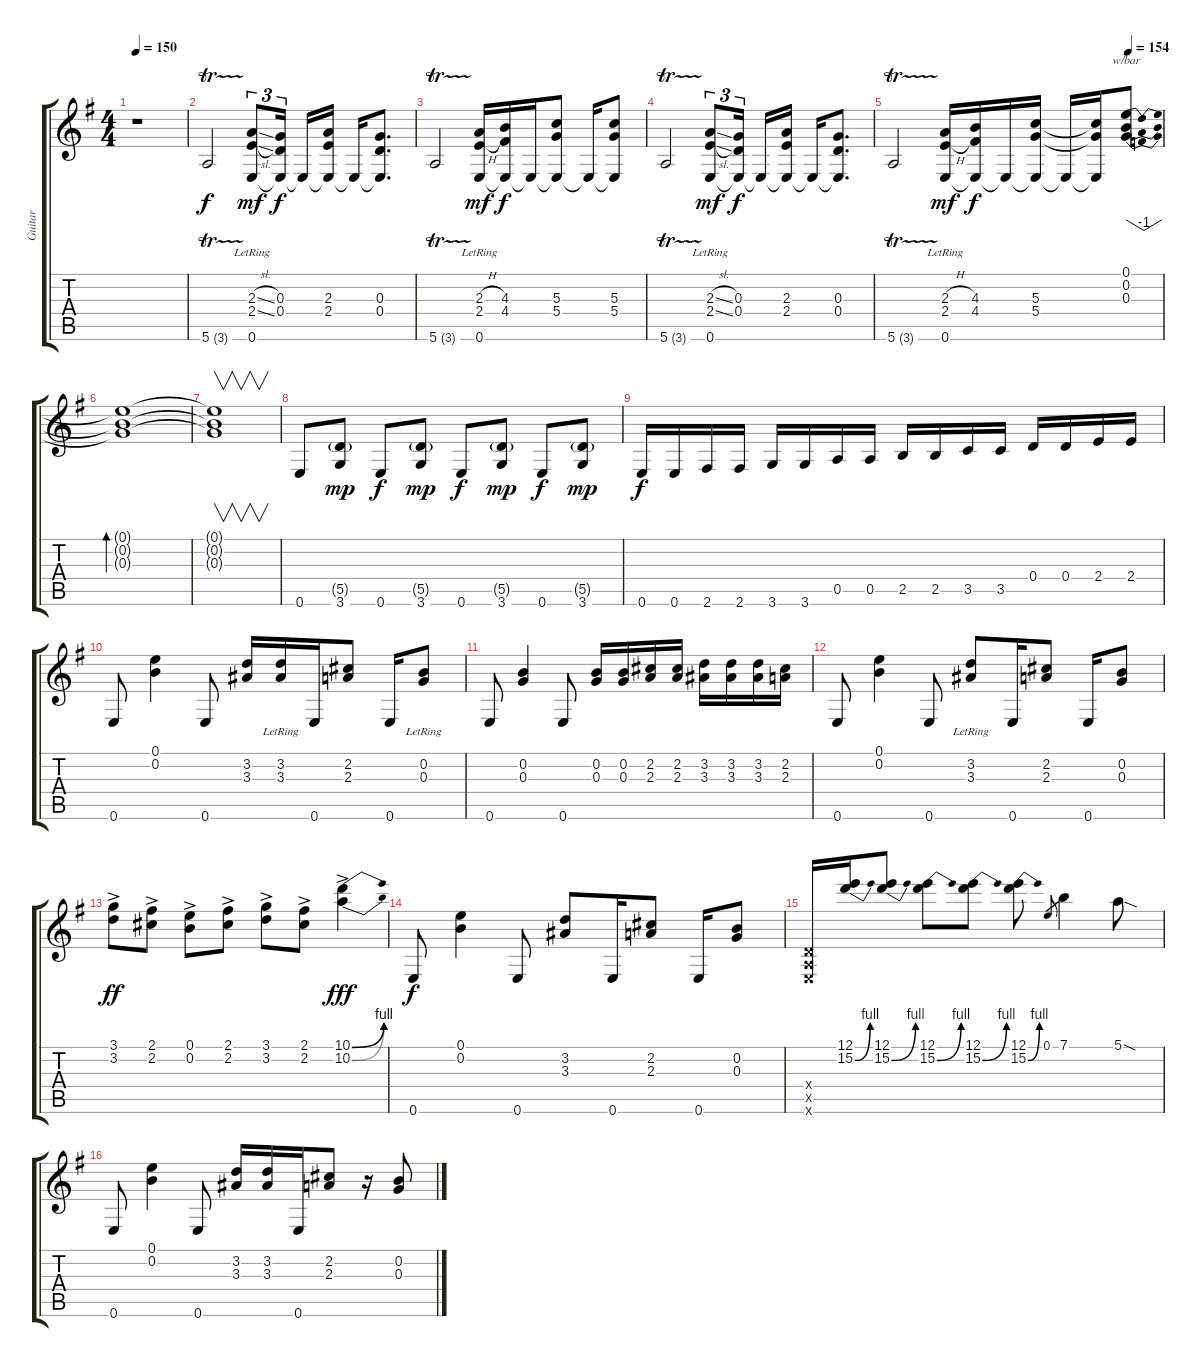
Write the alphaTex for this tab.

\track ("Guitar" "Guitar") {instrument overdrivenguitar}
\staff {score tabs}
\tuning (E4 B3 G3 D3 A2 E2) {hide}
\ts (4 4)
\tempo 150
\clef g2
\ks eminor
r.1{dy f instrument overdrivenguitar} |
5.6{tr (3 16)}.2 (2.3{sl} 2.4{sl} 0.6{lr}).8{tu (3 2) dy mf} (0.3 0.4 0.6{t}).16{tu (3 2) dy f} 0.6{t}.16 (2.3 2.4 0.6{t}).16 0.6{t}.16 (0.3 0.4 0.6{t}).8{d} |
5.6{tr (3 16)}.2 (2.3{h} 2.4{h} 0.6{lr}).16{dy mf} (4.3 4.4 0.6{t}).16{dy f} 0.6{t}.16 (5.3 5.4 0.6{t}).8 0.6{t}.16 (5.3 5.4 0.6{t}).8 |
5.6{tr (3 16)}.2 (2.3{sl} 2.4{sl} 0.6{lr}).8{tu (3 2) dy mf} (0.3 0.4 0.6{t}).16{tu (3 2) dy f} 0.6{t}.16 (2.3 2.4 0.6{t}).16 0.6{t}.16 (0.3 0.4 0.6{t}).8{d} |
\tempo (154 0.875)
5.6{tr (3 16)}.2 (2.3{h} 2.4{h} 0.6{lr}).16{dy mf} (4.3 4.4 0.6{t}).16{dy f} 0.6{t}.16 (5.3 5.4 0.6{t}).16 0.6{t}.16 (5.3{t} 5.4{t} 0.6{t}).16 (0.1 0.2 0.3).8{tbe (dip default 0 0 30 -4 45 -4 60 0)} |
(0.1{t} 0.2{t} 0.3{t}).1{bd 120} |
(0.1{t} 0.2{t} 0.3{t}).1{v} |
0.6.8 (5.5{g} 3.6).8{dy mp} 0.6.8{dy f} (5.5{g} 3.6).8{dy mp} 0.6.8{dy f} (5.5{g} 3.6).8{dy mp} 0.6.8{dy f} (5.5{g} 3.6).8{dy mp} |
0.6.16{dy f} 0.6.16 2.6.16 2.6.16 3.6.16 3.6.16 0.5.16 0.5.16 2.5.16 2.5.16 3.5.16 3.5.16 0.4.16 0.4.16 2.4.16 2.4.16 |
0.6.8 (0.1 0.2).4 0.6.8 (3.2 3.3).16 (3.2{lr} 3.3{lr}).16 0.6.16 (2.2 2.3).8 0.6.16 (0.2{lr} 0.3{lr}).8 |
0.6.8 (0.2 0.3).4 0.6.8 (0.2 0.3).16 (0.2 0.3).16 (2.2 2.3).16 (2.2 2.3).16 (3.2 3.3).16 (3.2 3.3).16 (3.2 3.3).16 (2.2 2.3).16 |
0.6.8 (0.1 0.2).4 0.6.8 (3.2{lr} 3.3{lr}).8 0.6.16 (2.2 2.3).8 0.6.16 (0.2 0.3).8 |
(3.1{ac} 3.2).8{dy ff} (2.1{ac} 2.2).8 (0.1{ac} 0.2).8 (2.1{ac} 2.2).8 (3.1{ac} 3.2).8 (2.1{ac} 2.2).8 (10.1{be (bend 0 0 60 4) ac} 10.2{be (bend 0 0 60 4)}).4{dy fff} |
0.6.8{dy f} (0.1 0.2).4 0.6.8 (3.2 3.3).8 0.6.16 (2.2 2.3).8 0.6.16 (0.2 0.3).8 |
(0.4{x} 0.5{x} 0.6{x}).16 (12.1 15.2{be (bend 0 0 60 4)}).16 (12.1 15.2{be (bend 0 0 60 4)}).8 (12.1 15.2{be (bend 0 0 60 4)}).8 (12.1 15.2{be (bend 0 0 60 4)}).8 (12.1 15.2{be (bend 0 0 60 4)}).8 0.1.8{gr} 7.1.4 5.1{sod}.8 |
0.6.8 (0.1 0.2).4 0.6.8 (3.2 3.3).16 (3.2 3.3).16 0.6.16 (2.2 2.3).8 r.16 (0.2 0.3).8
